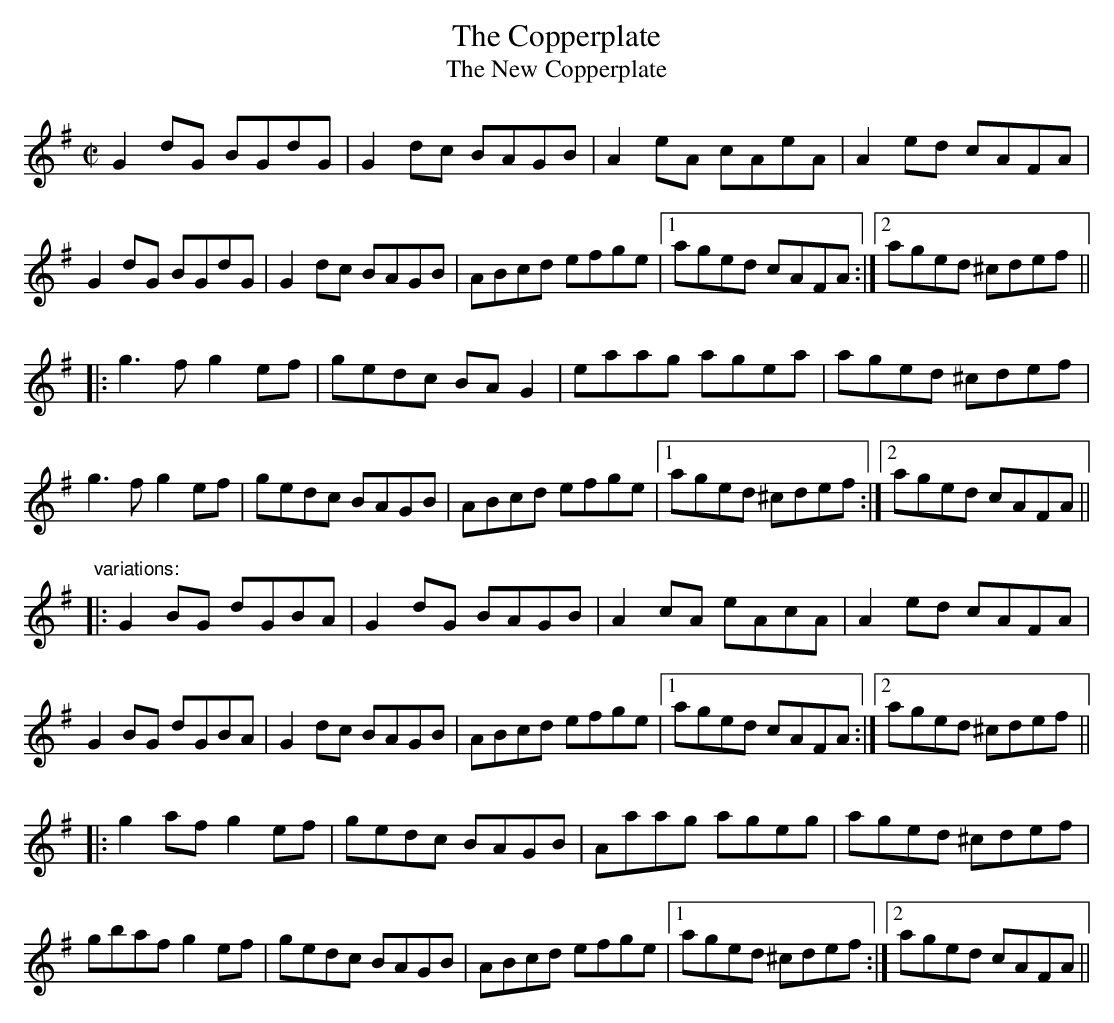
X:1
T:Copperplate, The
T:New Copperplate, The
M:C|
K:G
G2dG BGdG|G2dc BAGB|A2eA cAeA|A2ed cAFA|
G2dG BGdG|G2dc BAGB|ABcd efge|1 aged cAFA:|2 aged ^cdef||
|:g3f g2ef|gedc BAG2|eaag agea|aged ^cdef|
g3f g2ef|gedc BAGB|ABcd efge|1 aged ^cdef:|2 aged cAFA||
"variations:"
|:G2BG dGBA|G2dG BAGB|A2cA eAcA|A2ed cAFA|
G2BG dGBA|G2dc BAGB|ABcd efge|1 aged cAFA:|2 aged ^cdef||
|:g2af g2ef|gedc BAGB|Aaag ageg|aged ^cdef|
gbaf g2ef|gedc BAGB|ABcd efge|1 aged ^cdef:|2 aged cAFA||
